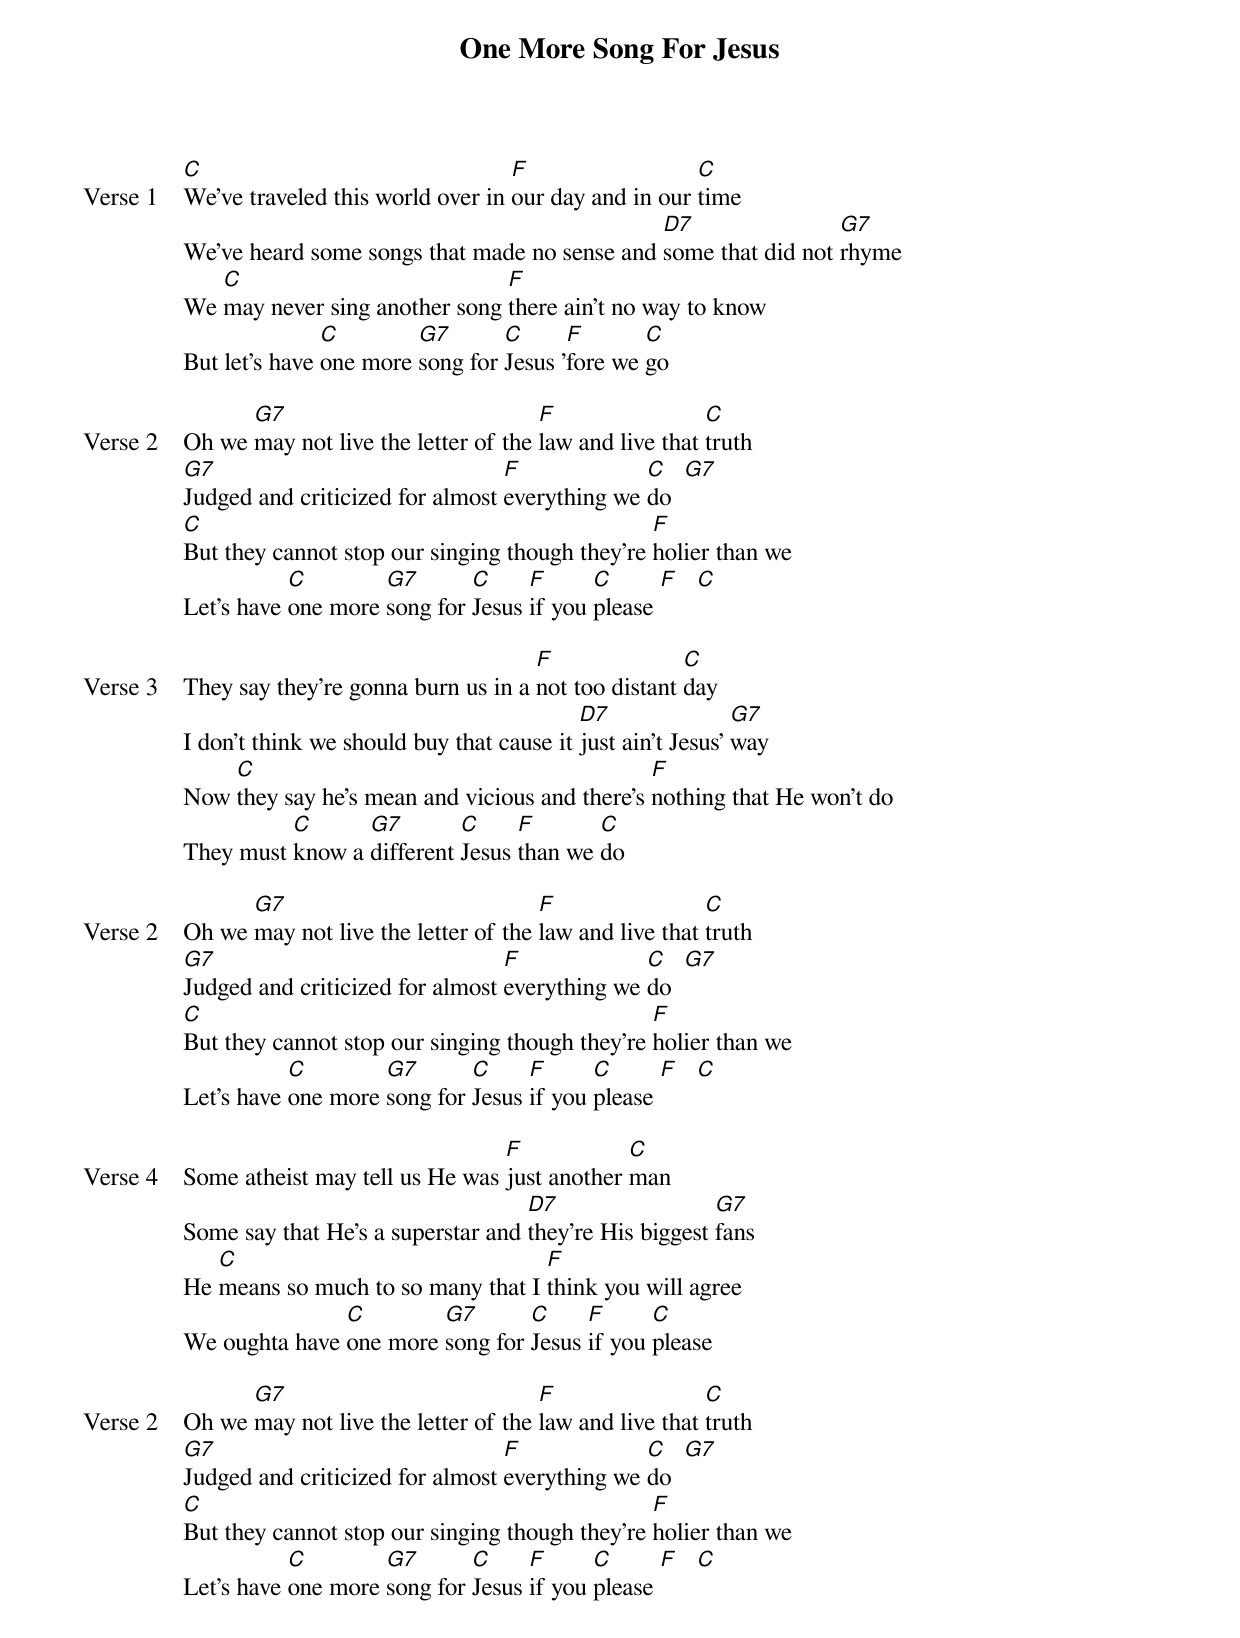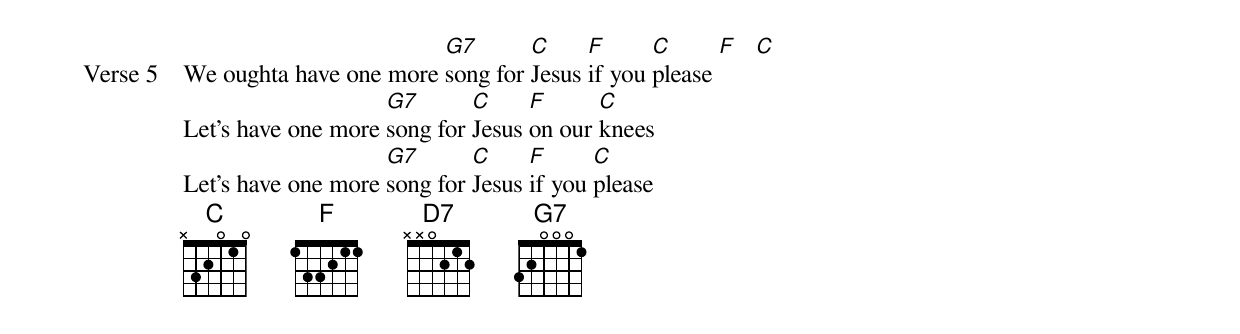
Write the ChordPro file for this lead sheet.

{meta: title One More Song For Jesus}
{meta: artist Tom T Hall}

{start_of_verse: Verse 1}
[C]We've traveled this world over in [F]our day and in our [C]time
We've heard some songs that made no sense and [D7]some that did not [G7]rhyme
We [C]may never sing another song [F]there ain't no way to know
But let's have [C]one more [G7]song for [C]Jesus '[F]fore we [C]go
{end_of_verse}

{start_of_verse: Verse 2}
Oh we [G7]may not live the letter of the [F]law and live that [C]truth
[G7]Judged and criticized for almost [F]everything we [C]do  [G7]
[C]But they cannot stop our singing though they're [F]holier than we
Let's have [C]one more [G7]song for [C]Jesus [F]if you [C]please [F]   [C]
{end_of_verse}

{start_of_verse: Verse 3}
They say they're gonna burn us in a [F]not too distant [C]day
I don't think we should buy that cause it [D7]just ain't Jesus' [G7]way
Now [C]they say he's mean and vicious and there's [F]nothing that He won't do
They must [C]know a [G7]different [C]Jesus [F]than we [C]do
{end_of_verse}

{start_of_verse: Verse 2}
Oh we [G7]may not live the letter of the [F]law and live that [C]truth
[G7]Judged and criticized for almost [F]everything we [C]do  [G7]
[C]But they cannot stop our singing though they're [F]holier than we
Let's have [C]one more [G7]song for [C]Jesus [F]if you [C]please [F]   [C]
{end_of_verse}

{start_of_verse: Verse 4}
Some atheist may tell us He was [F]just another [C]man
Some say that He's a superstar and [D7]they're His biggest [G7]fans
He [C]means so much to so many that I [F]think you will agree
We oughta have [C]one more [G7]song for [C]Jesus [F]if you [C]please
{end_of_verse}

{start_of_verse: Verse 2}
Oh we [G7]may not live the letter of the [F]law and live that [C]truth
[G7]Judged and criticized for almost [F]everything we [C]do  [G7]
[C]But they cannot stop our singing though they're [F]holier than we
Let's have [C]one more [G7]song for [C]Jesus [F]if you [C]please [F]   [C]
{end_of_verse}

{start_of_verse: Verse 5}
We oughta have one more [G7]song for [C]Jesus [F]if you [C]please [F]   [C]
Let's have one more [G7]song for [C]Jesus [F]on our [C]knees
Let's have one more [G7]song for [C]Jesus [F]if you [C]please
{end_of_verse}
